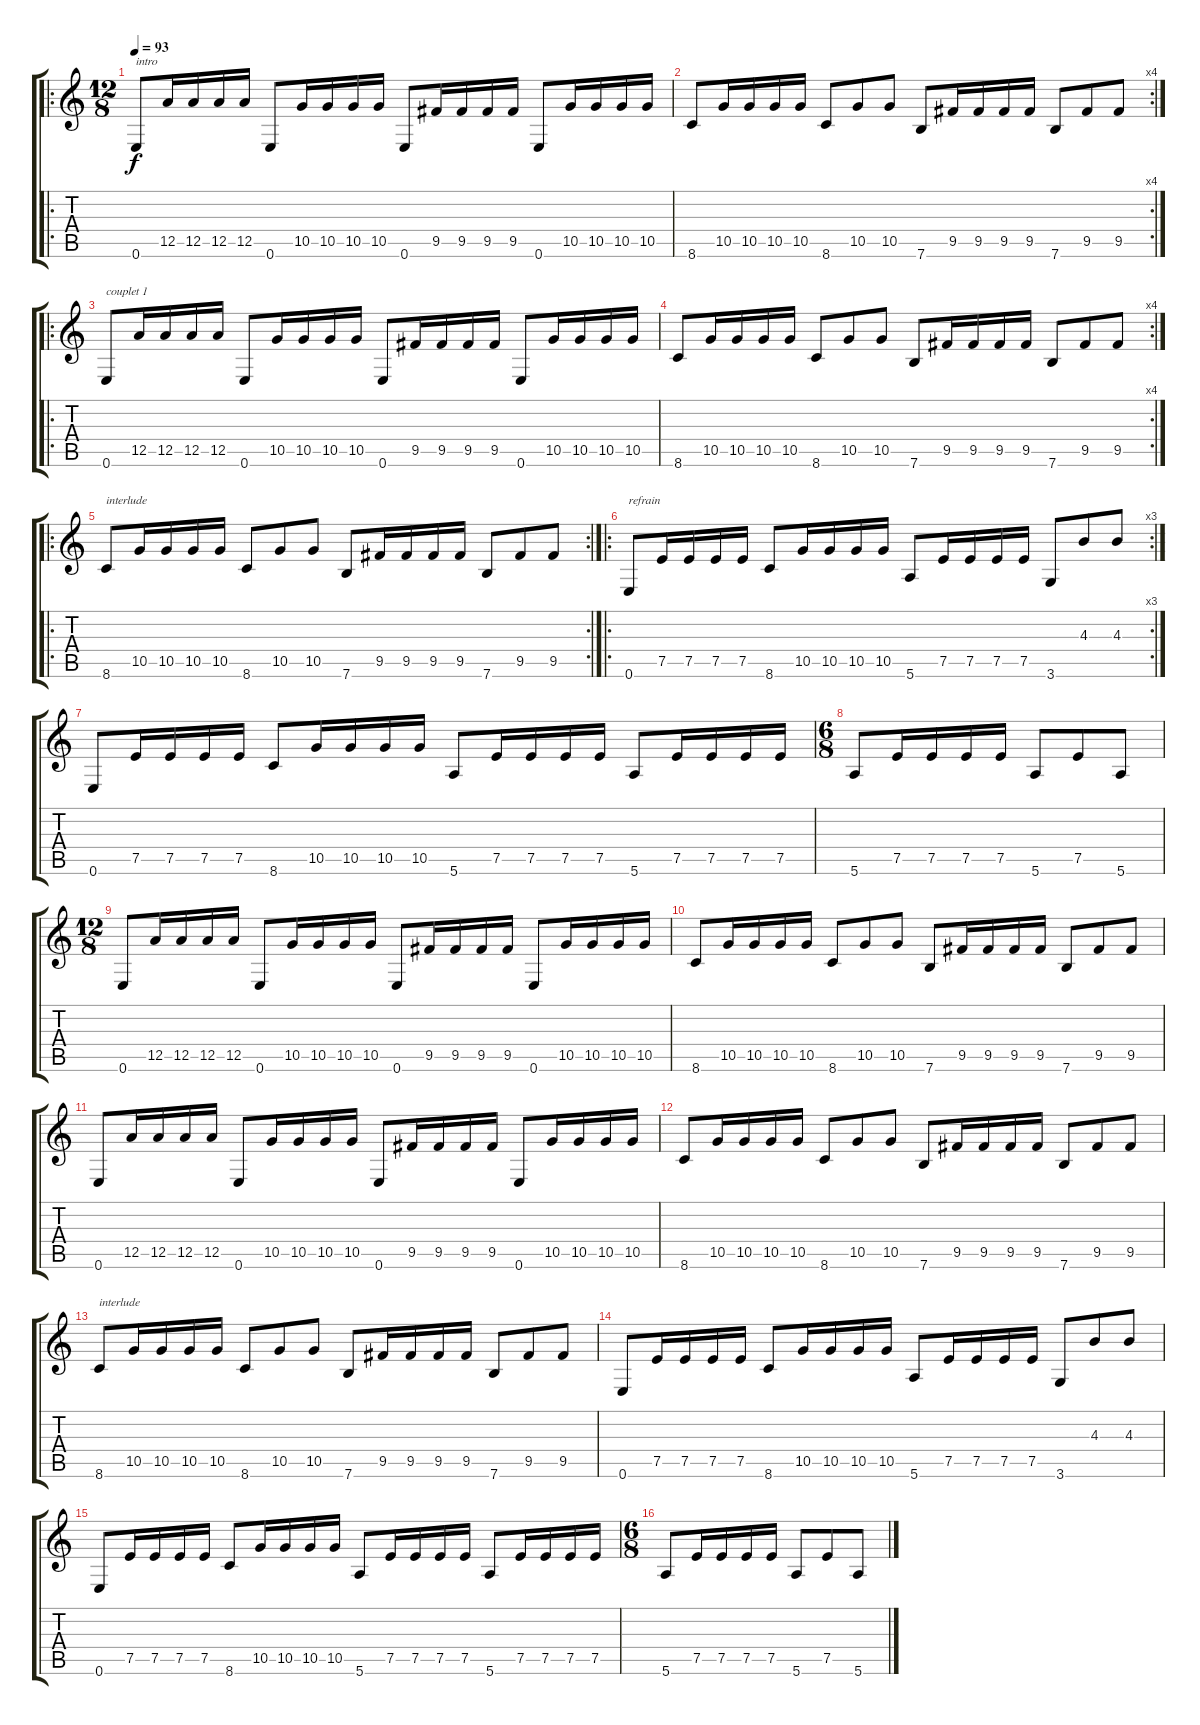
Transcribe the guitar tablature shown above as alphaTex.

\track "" {instrument electricguitarjazz}
\staff {score tabs}
\tuning (E4 B3 G3 D3 A2 E2) {hide}
\ro
\ts (12 8)
\tempo 93
\clef g2
\ks c
0.6.8{txt "intro" dy f instrument electricguitarjazz} 12.5.16 12.5.16 12.5.16 12.5.16 0.6.8 10.5.16 10.5.16 10.5.16 10.5.16 0.6.8 9.5.16 9.5.16 9.5.16 9.5.16 0.6.8 10.5.16 10.5.16 10.5.16 10.5.16 |
\rc 4
8.6.8 10.5.16 10.5.16 10.5.16 10.5.16 8.6.8 10.5.8 10.5.8 7.6.8 9.5.16 9.5.16 9.5.16 9.5.16 7.6.8 9.5.8 9.5.8 |
\ro
0.6.8{txt "couplet 1"} 12.5.16 12.5.16 12.5.16 12.5.16 0.6.8 10.5.16 10.5.16 10.5.16 10.5.16 0.6.8 9.5.16 9.5.16 9.5.16 9.5.16 0.6.8 10.5.16 10.5.16 10.5.16 10.5.16 |
\rc 4
8.6.8 10.5.16 10.5.16 10.5.16 10.5.16 8.6.8 10.5.8 10.5.8 7.6.8 9.5.16 9.5.16 9.5.16 9.5.16 7.6.8 9.5.8 9.5.8 |
\ro
\rc 2
8.6.8{txt "interlude"} 10.5.16 10.5.16 10.5.16 10.5.16 8.6.8 10.5.8 10.5.8 7.6.8 9.5.16 9.5.16 9.5.16 9.5.16 7.6.8 9.5.8 9.5.8 |
\ro
\rc 3
0.6.8{txt "refrain"} 7.5.16 7.5.16 7.5.16 7.5.16 8.6.8 10.5.16 10.5.16 10.5.16 10.5.16 5.6.8 7.5.16 7.5.16 7.5.16 7.5.16 3.6.8 4.3.8 4.3.8 |
0.6.8 7.5.16 7.5.16 7.5.16 7.5.16 8.6.8 10.5.16 10.5.16 10.5.16 10.5.16 5.6.8 7.5.16 7.5.16 7.5.16 7.5.16 5.6.8 7.5.16 7.5.16 7.5.16 7.5.16 |
\ts (6 8)
5.6.8 7.5.16 7.5.16 7.5.16 7.5.16 5.6.8 7.5.8 5.6.8 |
\ts (12 8)
0.6.8 12.5.16 12.5.16 12.5.16 12.5.16 0.6.8 10.5.16 10.5.16 10.5.16 10.5.16 0.6.8 9.5.16 9.5.16 9.5.16 9.5.16 0.6.8 10.5.16 10.5.16 10.5.16 10.5.16 |
8.6.8 10.5.16 10.5.16 10.5.16 10.5.16 8.6.8 10.5.8 10.5.8 7.6.8 9.5.16 9.5.16 9.5.16 9.5.16 7.6.8 9.5.8 9.5.8 |
0.6.8 12.5.16 12.5.16 12.5.16 12.5.16 0.6.8 10.5.16 10.5.16 10.5.16 10.5.16 0.6.8 9.5.16 9.5.16 9.5.16 9.5.16 0.6.8 10.5.16 10.5.16 10.5.16 10.5.16 |
8.6.8 10.5.16 10.5.16 10.5.16 10.5.16 8.6.8 10.5.8 10.5.8 7.6.8 9.5.16 9.5.16 9.5.16 9.5.16 7.6.8 9.5.8 9.5.8 |
8.6.8{txt "interlude"} 10.5.16 10.5.16 10.5.16 10.5.16 8.6.8 10.5.8 10.5.8 7.6.8 9.5.16 9.5.16 9.5.16 9.5.16 7.6.8 9.5.8 9.5.8 |
0.6.8 7.5.16 7.5.16 7.5.16 7.5.16 8.6.8 10.5.16 10.5.16 10.5.16 10.5.16 5.6.8 7.5.16 7.5.16 7.5.16 7.5.16 3.6.8 4.3.8 4.3.8 |
0.6.8 7.5.16 7.5.16 7.5.16 7.5.16 8.6.8 10.5.16 10.5.16 10.5.16 10.5.16 5.6.8 7.5.16 7.5.16 7.5.16 7.5.16 5.6.8 7.5.16 7.5.16 7.5.16 7.5.16 |
\ts (6 8)
5.6.8 7.5.16 7.5.16 7.5.16 7.5.16 5.6.8 7.5.8 5.6.8
